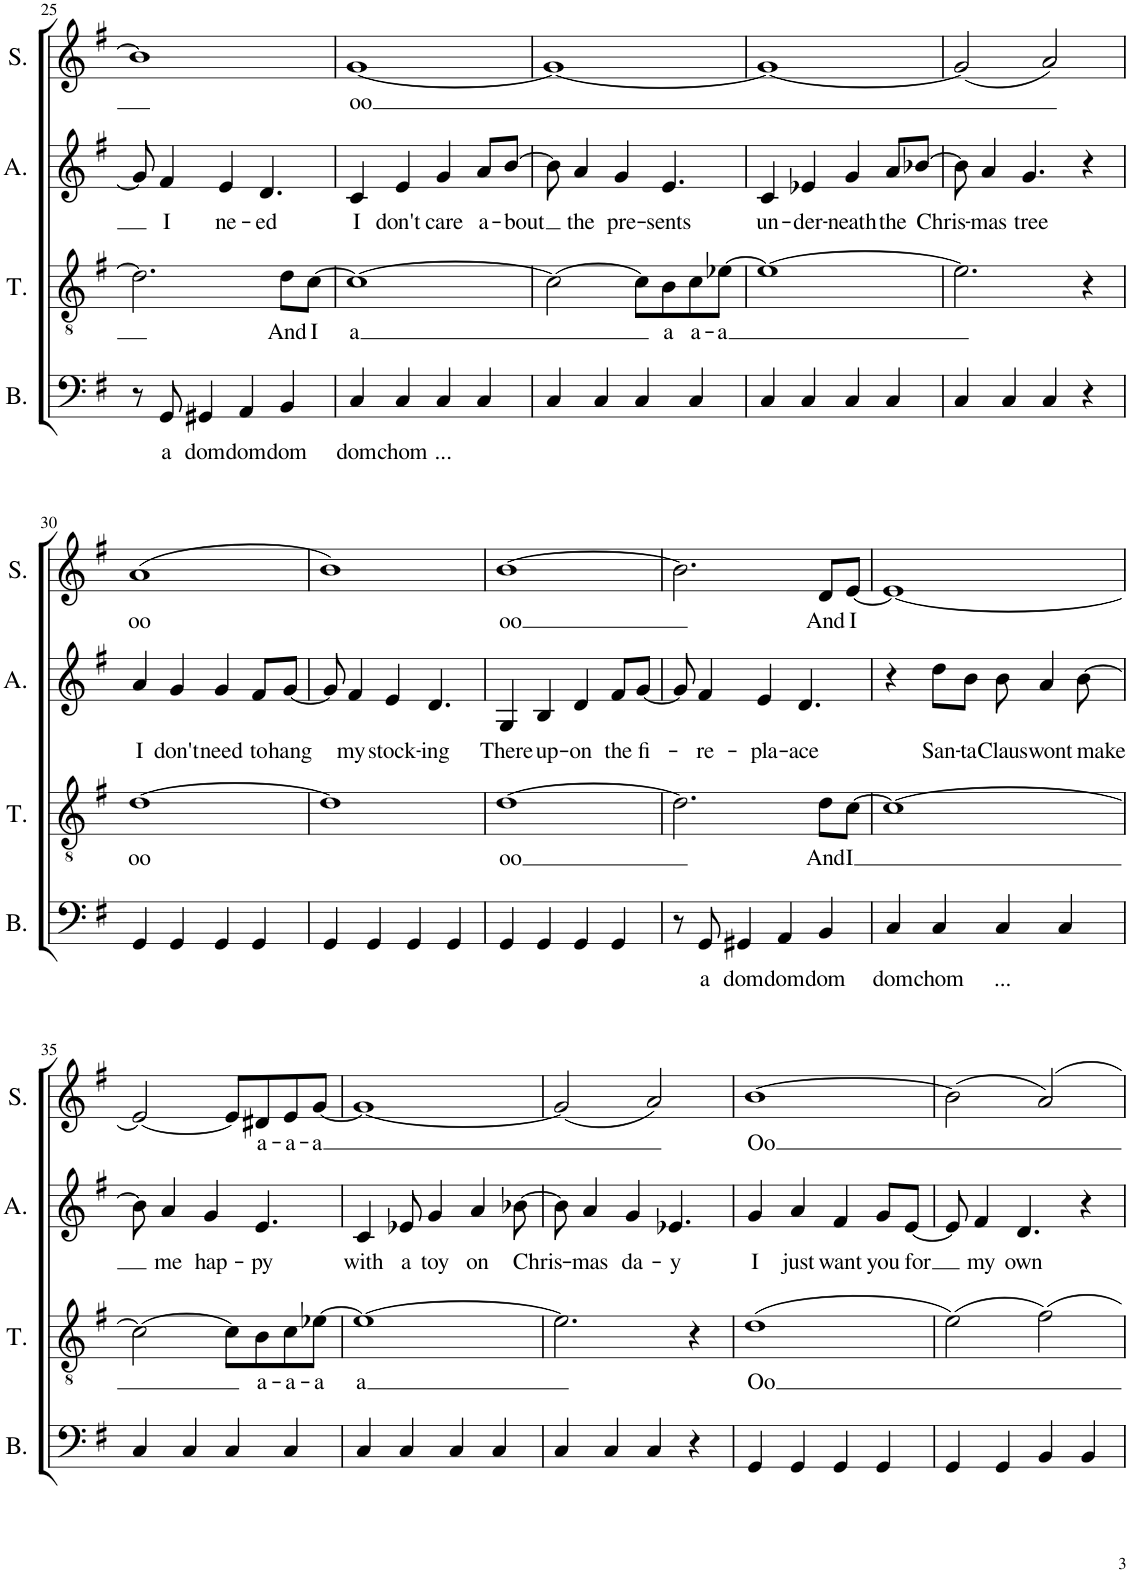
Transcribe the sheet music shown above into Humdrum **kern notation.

**kern	**text	**kern	**text	**kern	**text	**kern	**text
*part4	*part4	*part3	*part3	*part2	*part2	*part1	*part1
*staff4	*staff4	*staff3	*staff3	*staff2	*staff2	*staff1	*staff1
*I"Bass	*	*I"Tenor	*	*I"Alto	*	*I"Soprano	*
*I'B.	*	*I'T.	*	*I'A.	*	*I'S.	*
!!LO:PB:g=z
*clefF4	*	*clefGv2	*	*clefG2	*	*clefG2	*
*k[f#]	*	*k[f#]	*	*k[f#]	*	*k[f#]	*
*M4/4	*	*M4/4	*	*M4/4	*	*M4/4	*
=25	=25	=25	=25	=25	=25	=25	=25
8r	.	2.d\]	.	8g/]	.	1b]	.
!	!LO:LY:b	!	!	!	!LO:LY:b	!	!
8GG/	a	.	.	4f#/	I	.	.
!	!LO:LY:b	!	!	!	!	!	!
4GG#X/	dom	.	.	.	.	.	.
!	!	!	!	!	!LO:LY:b	!	!
.	.	.	.	4e/	ne-	.	.
!	!LO:LY:b	!	!	!	!	!	!
4AA/	dom	.	.	.	.	.	.
!	!	!	!	!	!LO:LY:b	!	!
.	.	.	.	4.d/	-ed	.	.
!	!LO:LY:b	!	!LO:LY:b	!	!	!	!
4BB/	dom	8d\L	And	.	.	.	.
!	!	!	!LO:LY:b	!	!	!	!
.	.	[8c\J	I	.	.	.	.
=26	=26	=26	=26	=26	=26	=26	=26
!	!LO:LY:b	!	!LO:LY:b	!	!LO:LY:b	!	!LO:LY:b
4C/	dom	1c_	a	4c/	I	[1g	oo
!	!LO:LY:b	!	!	!	!LO:LY:b	!	!
4C/	chom	.	.	4e/	don't	.	.
!	!LO:LY:b	!	!	!	!LO:LY:b	!	!
4C/	...	.	.	4g/	care	.	.
!	!	!	!	!	!LO:LY:b	!	!
4C/	.	.	.	8a/L	a-	.	.
!	!	!	!	!	!LO:LY:b	!	!
.	.	.	.	[8b/J	-bout	.	.
=27	=27	=27	=27	=27	=27	=27	=27
4C/	.	2c\_	.	8b\]	.	1g_	.
!	!	!	!	!	!LO:LY:b	!	!
.	.	.	.	4a/	the	.	.
4C/	.	.	.	.	.	.	.
!	!	!	!	!	!LO:LY:b	!	!
.	.	.	.	4g/	pre-	.	.
4C/	.	8c\L]	.	.	.	.	.
!	!	!	!LO:LY:b	!	!LO:LY:b	!	!
.	.	8B\	a	4.e/	-sents	.	.
!	!	!	!LO:LY:b	!	!	!	!
4C/	.	8c\	a-	.	.	.	.
!	!	!	!LO:LY:b	!	!	!	!
.	.	[8e-X\J	-a	.	.	.	.
=28	=28	=28	=28	=28	=28	=28	=28
!	!	!	!	!	!LO:LY:b	!	!
4C/	.	1e-_	.	4c/	un-	1g_	.
!	!	!	!	!	!LO:LY:b	!	!
4C/	.	.	.	4e-X/	-der-	.	.
!	!	!	!	!	!LO:LY:b	!	!
4C/	.	.	.	4g/	-neath	.	.
!	!	!	!	!	!LO:LY:b	!	!
4C/	.	.	.	8a/L	the	.	.
!	!	!	!	!	!LO:LY:b	!	!
.	.	.	.	[8b-X/J	Chris-	.	.
=29	=29	=29	=29	=29	=29	=29	=29
4C/	.	2.e-\]	.	8b-\]	.	(2g/]	.
!	!	!	!	!	!LO:LY:b	!	!
.	.	.	.	4a/	-mas	.	.
4C/	.	.	.	.	.	.	.
!	!	!	!	!	!LO:LY:b	!	!
.	.	.	.	4.g/	tree	.	.
4C/	.	.	.	.	.	2a/)	.
4r	.	4r	.	4r	.	.	.
!!LO:LB:g=z
=30	=30	=30	=30	=30	=30	=30	=30
!	!	!	!LO:LY:b	!	!LO:LY:b	!	!LO:LY:b
4GG/	.	[1d	oo	4a/	I	(1a	oo
!	!	!	!	!	!LO:LY:b	!	!
4GG/	.	.	.	4g/	don't	.	.
!	!	!	!	!	!LO:LY:b	!	!
4GG/	.	.	.	4g/	need	.	.
!	!	!	!	!	!LO:LY:b	!	!
4GG/	.	.	.	8f#/L	to	.	.
!	!	!	!	!	!LO:LY:b	!	!
.	.	.	.	[8g/J	hang	.	.
=31	=31	=31	=31	=31	=31	=31	=31
4GG/	.	1d]	.	8g/]	.	1b)	.
!	!	!	!	!	!LO:LY:b	!	!
.	.	.	.	4f#/	my	.	.
4GG/	.	.	.	.	.	.	.
!	!	!	!	!	!LO:LY:b	!	!
.	.	.	.	4e/	stock-	.	.
4GG/	.	.	.	.	.	.	.
!	!	!	!	!	!LO:LY:b	!	!
.	.	.	.	4.d/	-ing	.	.
4GG/	.	.	.	.	.	.	.
=32	=32	=32	=32	=32	=32	=32	=32
!	!	!	!LO:LY:b	!	!LO:LY:b	!	!LO:LY:b
4GG/	.	[1d	oo	4G/	There	[1b	oo
!	!	!	!	!	!LO:LY:b	!	!
4GG/	.	.	.	4B/	up-	.	.
!	!	!	!	!	!LO:LY:b	!	!
4GG/	.	.	.	4d/	-on	.	.
!	!	!	!	!	!LO:LY:b	!	!
4GG/	.	.	.	8f#/L	the	.	.
!	!	!	!	!	!LO:LY:b	!	!
.	.	.	.	[8g/J	fi-	.	.
=33	=33	=33	=33	=33	=33	=33	=33
8r	.	2.d\]	.	8g/]	.	2.b\]	.
!	!LO:LY:b	!	!	!	!LO:LY:b	!	!
8GG/	a	.	.	4f#/	-re-	.	.
!	!LO:LY:b	!	!	!	!	!	!
4GG#X/	dom	.	.	.	.	.	.
!	!	!	!	!	!LO:LY:b	!	!
.	.	.	.	4e/	-pla-	.	.
!	!LO:LY:b	!	!	!	!	!	!
4AA/	dom	.	.	.	.	.	.
!	!	!	!	!	!LO:LY:b	!	!
.	.	.	.	4.d/	-ace	.	.
!	!LO:LY:b	!	!LO:LY:b	!	!	!	!LO:LY:b
4BB/	dom	8d\L	And	.	.	8d/L	And
!	!	!	!LO:LY:b	!	!	!	!LO:LY:b
.	.	[8c\J	I	.	.	[8e/J	I
=34	=34	=34	=34	=34	=34	=34	=34
!	!LO:LY:b	!	!	!	!	!	!
4C/	dom	1c_	.	4r	.	1e_	.
!	!LO:LY:b	!	!	!	!LO:LY:b	!	!
4C/	chom	.	.	8dd\L	San-	.	.
!	!	!	!	!	!LO:LY:b	!	!
.	.	.	.	8b\J	-ta	.	.
!	!LO:LY:b	!	!	!	!LO:LY:b	!	!
4C/	...	.	.	8b\	Claus	.	.
!	!	!	!	!	!LO:LY:b	!	!
.	.	.	.	4a/	wont	.	.
4C/	.	.	.	.	.	.	.
!	!	!	!	!	!LO:LY:b	!	!
.	.	.	.	[8b\	make	.	.
!!LO:LB:g=z
=35	=35	=35	=35	=35	=35	=35	=35
4C/	.	2c\_	.	8b\]	.	2e/_	.
!	!	!	!	!	!LO:LY:b	!	!
.	.	.	.	4a/	me	.	.
4C/	.	.	.	.	.	.	.
!	!	!	!	!	!LO:LY:b	!	!
.	.	.	.	4g/	hap-	.	.
4C/	.	8c\L]	.	.	.	8e/L]	.
!	!	!	!LO:LY:b	!	!LO:LY:b	!	!LO:LY:b
.	.	8B\	a-	4.e/	-py	8d#X/	a-
!	!	!	!LO:LY:b	!	!	!	!LO:LY:b
4C/	.	8c\	-a-	.	.	8e/	-a-
!	!	!	!LO:LY:b	!	!	!	!LO:LY:b
.	.	[8e-X\J	-a	.	.	[8g/J	-a
=36	=36	=36	=36	=36	=36	=36	=36
!	!	!	!LO:LY:b	!	!LO:LY:b	!	!
4C/	.	1e-_	a	4c/	with	1g_	.
!	!	!	!	!	!LO:LY:b	!	!
4C/	.	.	.	8e-X/	a	.	.
!	!	!	!	!	!LO:LY:b	!	!
.	.	.	.	4g/	toy	.	.
4C/	.	.	.	.	.	.	.
!	!	!	!	!	!LO:LY:b	!	!
.	.	.	.	4a/	on	.	.
4C/	.	.	.	.	.	.	.
!	!	!	!	!	!LO:LY:b	!	!
.	.	.	.	[8b-X\	Chris-	.	.
=37	=37	=37	=37	=37	=37	=37	=37
4C/	.	2.e-\]	.	8b-\]	.	(2g/]	.
!	!	!	!	!	!LO:LY:b	!	!
.	.	.	.	4a/	-mas	.	.
4C/	.	.	.	.	.	.	.
!	!	!	!	!	!LO:LY:b	!	!
.	.	.	.	4g/	da-	.	.
4C/	.	.	.	.	.	2a/)	.
!	!	!	!	!	!LO:LY:b	!	!
.	.	.	.	4.e-X/	-y	.	.
4r	.	4r	.	.	.	.	.
=38	=38	=38	=38	=38	=38	=38	=38
!	!	!	!LO:LY:b	!	!LO:LY:b	!	!LO:LY:b
4GG/	.	(1d	Oo	4g/	I	[1b	Oo
!	!	!	!	!	!LO:LY:b	!	!
4GG/	.	.	.	4a/	just	.	.
!	!	!	!	!	!LO:LY:b	!	!
4GG/	.	.	.	4f#/	want	.	.
!	!	!	!	!	!LO:LY:b	!	!
4GG/	.	.	.	8g/L	you	.	.
!	!	!	!	!	!LO:LY:b	!	!
.	.	.	.	[8e/J	for	.	.
=39	=39	=39	=39	=39	=39	=39	=39
4GG/	.	(2e\)	.	8e/]	.	(2b\]	.
!	!	!	!	!	!LO:LY:b	!	!
.	.	.	.	4f#/	my	.	.
4GG/	.	.	.	.	.	.	.
!	!	!	!	!	!LO:LY:b	!	!
.	.	.	.	4.d/	own	.	.
4BB/	.	2f#\)	.	.	.	2a/)	.
4BB/	.	.	.	4r	.	.	.
=	=	=	=	=	=	=	=
*-	*-	*-	*-	*-	*-	*-	*-
